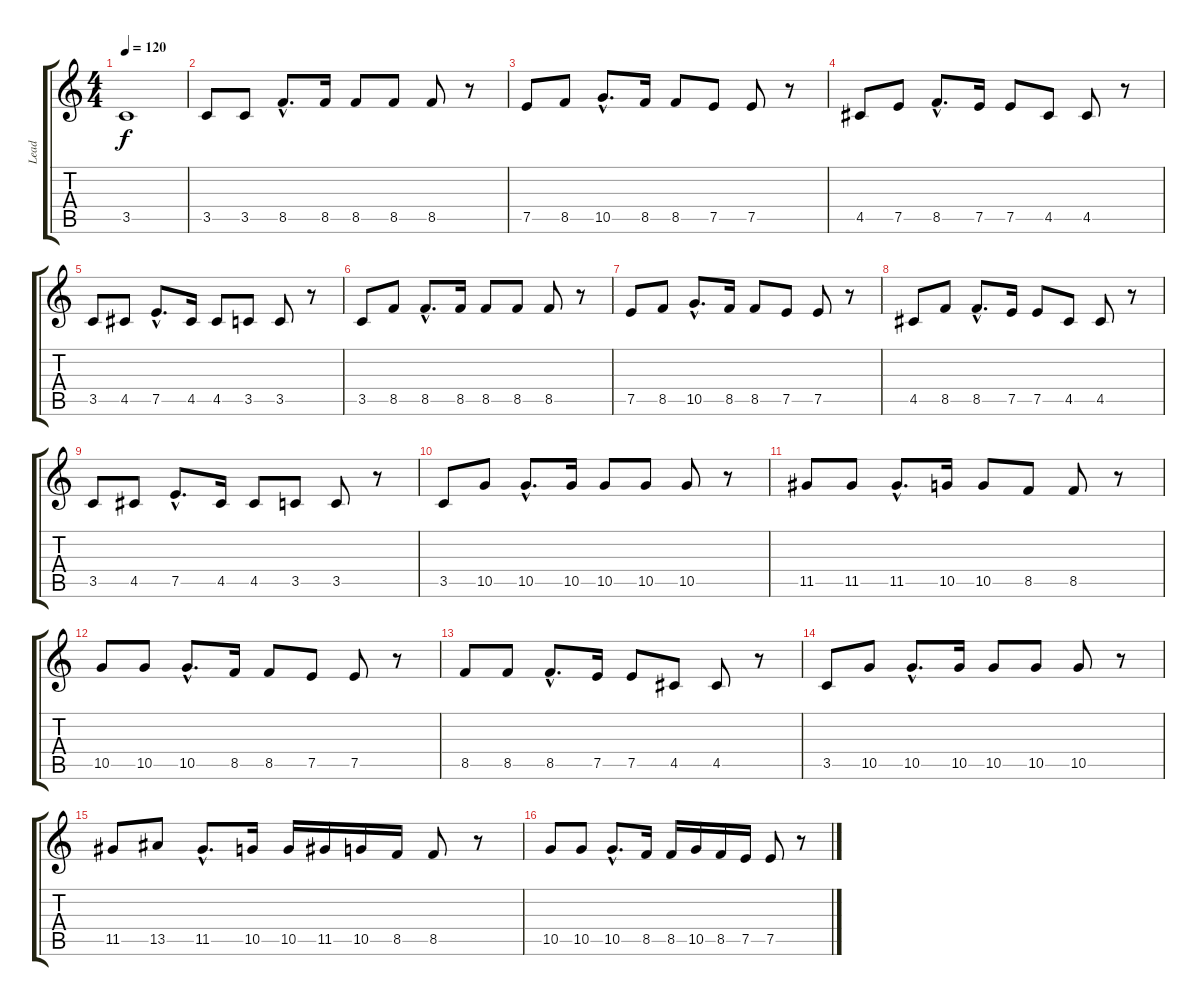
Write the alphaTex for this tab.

\track ("Lead" "Lead") {instrument electricguitarjazz}
\staff {score tabs}
\tuning (E4 B3 G3 D3 A2 E2) {hide}
\ts (4 4)
\tempo 120
\clef g2
\ks c
3.5.1{dy f instrument electricguitarjazz} |
3.5.8 3.5.8 8.5{hac}.8{d} 8.5.16 8.5.8 8.5.8 8.5.8 r.8 |
7.5.8 8.5.8 10.5{hac}.8{d} 8.5.16 8.5.8 7.5.8 7.5.8 r.8 |
4.5.8 7.5.8 8.5{hac}.8{d} 7.5.16 7.5.8 4.5.8 4.5.8 r.8 |
3.5.8 4.5.8 7.5{hac}.8{d} 4.5.16 4.5.8 3.5.8 3.5.8 r.8 |
3.5.8 8.5.8 8.5{hac}.8{d} 8.5.16 8.5.8 8.5.8 8.5.8 r.8 |
7.5.8 8.5.8 10.5{hac}.8{d} 8.5.16 8.5.8 7.5.8 7.5.8 r.8 |
4.5.8 8.5.8 8.5{hac}.8{d} 7.5.16 7.5.8 4.5.8 4.5.8 r.8 |
3.5.8 4.5.8 7.5{hac}.8{d} 4.5.16 4.5.8 3.5.8 3.5.8 r.8 |
3.5.8 10.5.8 10.5{hac}.8{d} 10.5.16 10.5.8 10.5.8 10.5.8 r.8 |
11.5.8 11.5.8 11.5{hac}.8{d} 10.5.16 10.5.8 8.5.8 8.5.8 r.8 |
10.5.8 10.5.8 10.5{hac}.8{d} 8.5.16 8.5.8 7.5.8 7.5.8 r.8 |
8.5.8 8.5.8 8.5{hac}.8{d} 7.5.16 7.5.8 4.5.8 4.5.8 r.8 |
3.5.8 10.5.8 10.5{hac}.8{d} 10.5.16 10.5.8 10.5.8 10.5.8 r.8 |
11.5.8 13.5.8 11.5{hac}.8{d} 10.5.16 10.5.16 11.5.16 10.5.16 8.5.16 8.5.8 r.8 |
10.5.8 10.5.8 10.5{hac}.8{d} 8.5.16 8.5.16 10.5.16 8.5.16 7.5.16 7.5.8 r.8
